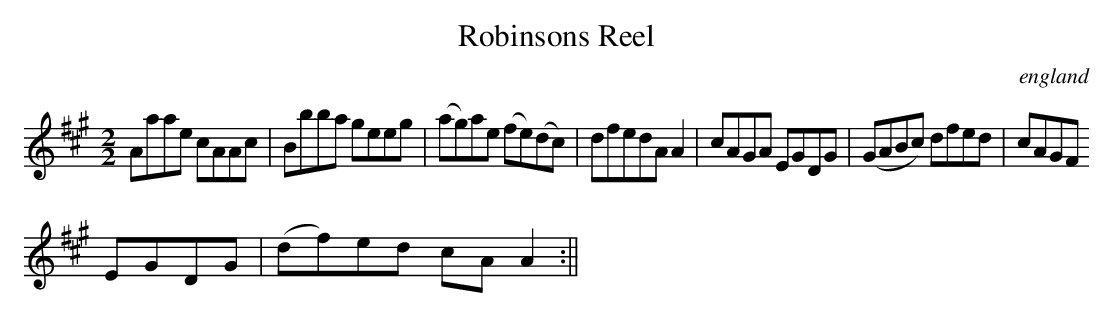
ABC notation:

X:1
T:Robinsons Reel
O:england
M:2/2
L:1/8
K:A major
Aaae cAAc|Bbba geeg|(ag)ae (fe)(dc)|dfedA A2|cAGA EGDG|(GABc) dfed|cAGF
EGDG|(df)ed  cA A2:||
